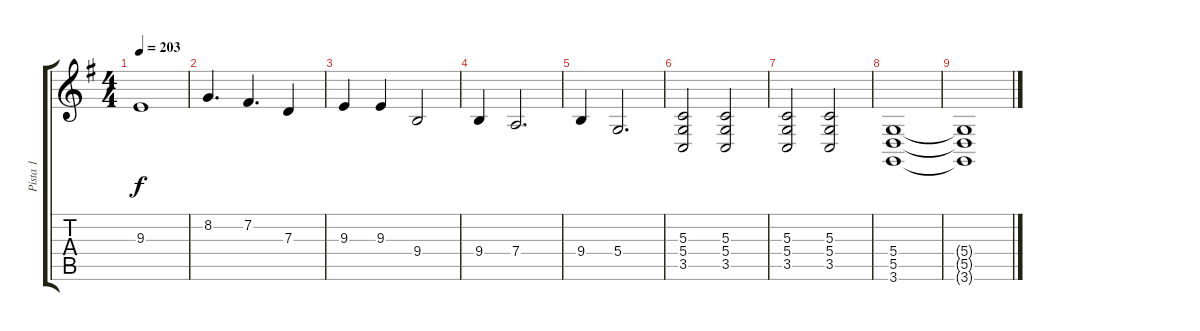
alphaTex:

\track ("Pista 1" "Pista 1") {instrument acousticgrandpiano}
\staff {score tabs}
\tuning (E4 B3 G3 D3 A2 E2) {hide}
\ts (4 4)
\tempo 203
\clef g2
\ks g
9.3.1{dy f} |
8.2.4{d} 7.2.4{d} 7.3.4 |
9.3.4 9.3.4 9.4.2 |
9.4.4 7.4.2{d} |
9.4.4 5.4.2{d} |
(5.3 5.4 3.5).2 (5.3 5.4 3.5).2 |
(5.3 5.4 3.5).2 (5.3 5.4 3.5).2 |
(5.4 5.5 3.6).1 |
(5.4{t} 5.5{t} 3.6{t}).1
